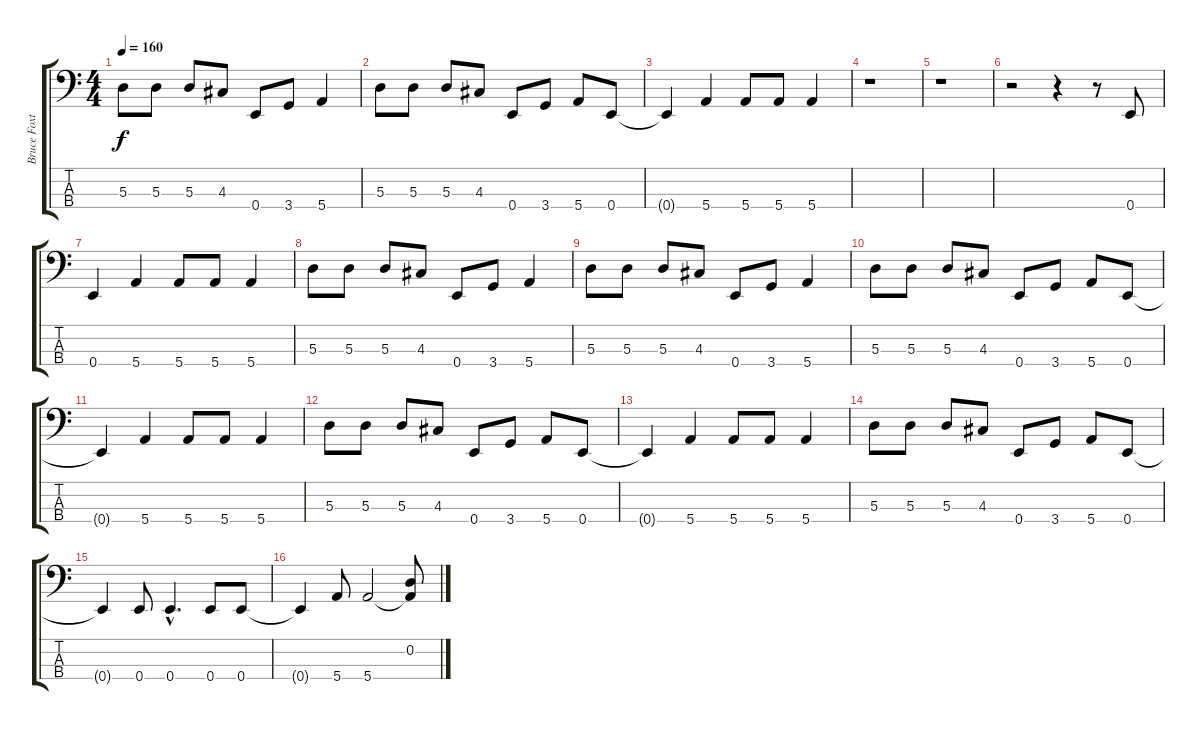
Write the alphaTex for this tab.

\track ("Bruce Foxton" "Bruce Foxt") {instrument electricbassfinger}
\staff {score tabs}
\tuning (G2 D2 A1 E1) {hide}
\ts (4 4)
\tempo 160
\clef f4
\ks c
5.3.8{dy f} 5.3.8 5.3.8 4.3.8 0.4.8 3.4.8 5.4.4 |
5.3.8 5.3.8 5.3.8 4.3.8 0.4.8 3.4.8 5.4.8 0.4.8 |
0.4{t}.4 5.4.4 5.4.8 5.4.8 5.4.4 |
r.1 |
r.1 |
r.2 r.4 r.8 0.4.8 |
0.4.4 5.4.4 5.4.8 5.4.8 5.4.4 |
5.3.8 5.3.8 5.3.8 4.3.8 0.4.8 3.4.8 5.4.4 |
5.3.8 5.3.8 5.3.8 4.3.8 0.4.8 3.4.8 5.4.4 |
5.3.8 5.3.8 5.3.8 4.3.8 0.4.8 3.4.8 5.4.8 0.4.8 |
0.4{t}.4 5.4.4 5.4.8 5.4.8 5.4.4 |
5.3.8 5.3.8 5.3.8 4.3.8 0.4.8 3.4.8 5.4.8 0.4.8 |
0.4{t}.4 5.4.4 5.4.8 5.4.8 5.4.4 |
5.3.8 5.3.8 5.3.8 4.3.8 0.4.8 3.4.8 5.4.8 0.4.8 |
0.4{t}.4 0.4.8 0.4{hac}.4{d} 0.4.8 0.4.8 |
0.4{t}.4 5.4.8 5.4.2 (0.2 5.4{t}).8
